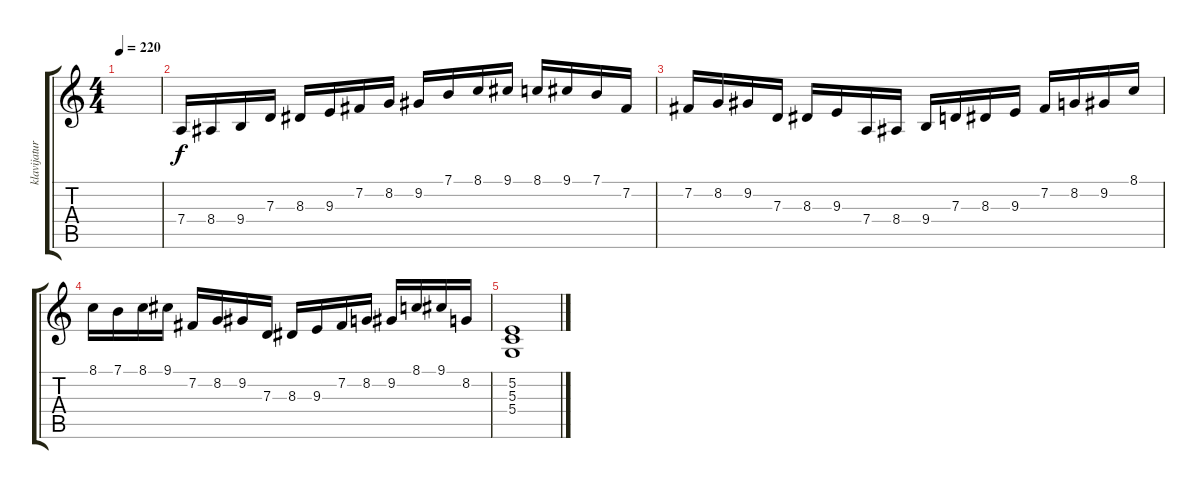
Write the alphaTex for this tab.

\track ("klavijature" "klavijatur") {instrument electricgrandpiano}
\staff {score tabs}
\tuning (E4 B3 G3 D3 A2 E2) {hide}
\ts (4 4)
\tempo 220
\clef g2
\ks c
|
7.4.16{volume 0} 8.4.16 9.4.16 7.3.16 8.3.16{volume 2} 9.3.16 7.2.16 8.2.16 9.2.16{volume 3} 7.1.16 8.1.16 9.1.16 8.1.16 9.1.16 7.1.16 7.2.16 |
7.2.16 8.2.16 9.2.16 7.3.16 8.3.16 9.3.16 7.4.16 8.4.16 9.4.16 7.3.16 8.3.16 9.3.16 7.2.16 8.2.16 9.2.16 8.1.16 |
8.1.16 7.1.16 8.1.16 9.1.16 7.2.16 8.2.16 9.2.16 7.3.16 8.3.16 9.3.16 7.2.16 8.2.16 9.2.16 8.1.16 9.1.16 8.2.16 |
(5.2 5.3 5.4).1
